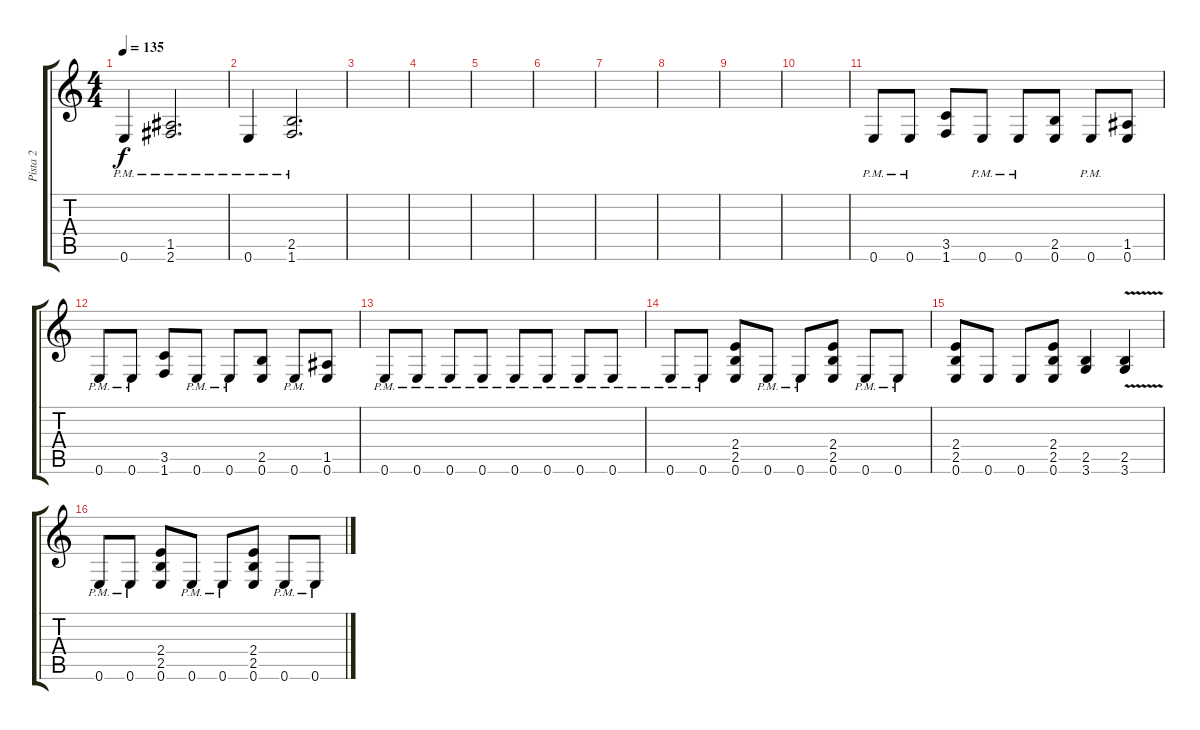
\track ("Pista 2" "Pista 2") {instrument overdrivenguitar}
\staff {score tabs}
\tuning (E4 B3 G3 D3 A2 E2) {hide}
\ts (4 4)
\tempo 135
\clef g2
\ks c
0.6{pm}.4{dy f} (1.5{pm} 2.6{pm}).2{d} |
0.6{pm}.4 (2.5{pm} 1.6{pm}).2{d} |
|
|
|
|
|
|
|
|
0.6{pm}.8 0.6{pm}.8 (3.5 1.6).8 0.6{pm}.8 0.6{pm}.8 (2.5 0.6).8 0.6{pm}.8 (1.5 0.6).8 |
0.6{pm}.8 0.6{pm}.8 (3.5 1.6).8 0.6{pm}.8 0.6{pm}.8 (2.5 0.6).8 0.6{pm}.8 (1.5 0.6).8 |
0.6{pm}.8 0.6{pm}.8 0.6{pm}.8 0.6{pm}.8 0.6{pm}.8 0.6{pm}.8 0.6{pm}.8 0.6{pm}.8 |
0.6{pm}.8 0.6{pm}.8 (2.4 2.5 0.6).8 0.6{pm}.8 0.6{pm}.8 (2.4 2.5 0.6).8 0.6{pm}.8 0.6{pm}.8 |
(2.4 2.5 0.6).8 0.6.8 0.6.8 (2.4 2.5 0.6).8 (2.5 3.6).4 (2.5{v} 3.6).4 |
0.6{pm}.8 0.6{pm}.8 (2.4 2.5 0.6).8 0.6{pm}.8 0.6{pm}.8 (2.4 2.5 0.6).8 0.6{pm}.8 0.6{pm}.8
